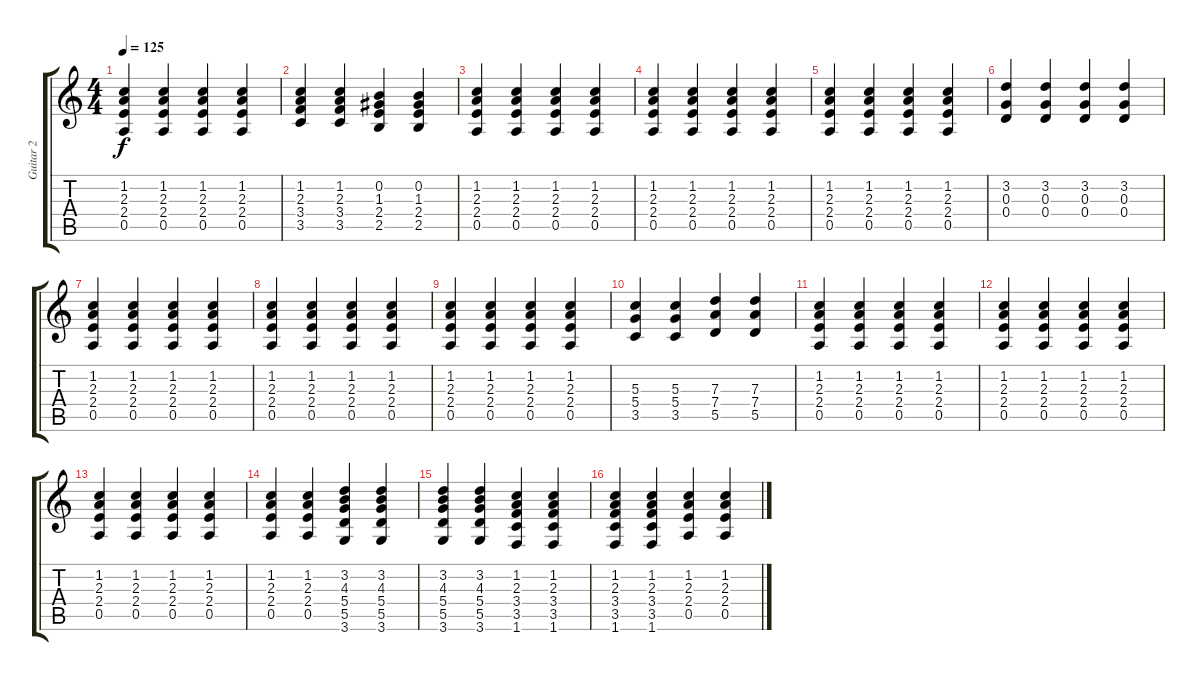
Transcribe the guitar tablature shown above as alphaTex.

\track ("Guitar 2" "Guitar 2") {instrument overdrivenguitar}
\staff {score tabs}
\tuning (E4 B3 G3 D3 A2 E2) {hide}
\ts (4 4)
\tempo 125
\clef g2
\ks c
(1.2 2.3 2.4 0.5).4{dy f} (1.2 2.3 2.4 0.5).4 (1.2 2.3 2.4 0.5).4 (1.2 2.3 2.4 0.5).4 |
(1.2 2.3 3.4 3.5).4 (1.2 2.3 3.4 3.5).4 (0.2 1.3 2.4 2.5).4 (0.2 1.3 2.4 2.5).4 |
(1.2 2.3 2.4 0.5).4 (1.2 2.3 2.4 0.5).4 (1.2 2.3 2.4 0.5).4 (1.2 2.3 2.4 0.5).4 |
(1.2 2.3 2.4 0.5).4 (1.2 2.3 2.4 0.5).4 (1.2 2.3 2.4 0.5).4 (1.2 2.3 2.4 0.5).4 |
(1.2 2.3 2.4 0.5).4 (1.2 2.3 2.4 0.5).4 (1.2 2.3 2.4 0.5).4 (1.2 2.3 2.4 0.5).4 |
(3.2 0.3 0.4).4 (3.2 0.3 0.4).4 (3.2 0.3 0.4).4 (3.2 0.3 0.4).4 |
(1.2 2.3 2.4 0.5).4 (1.2 2.3 2.4 0.5).4 (1.2 2.3 2.4 0.5).4 (1.2 2.3 2.4 0.5).4 |
(1.2 2.3 2.4 0.5).4 (1.2 2.3 2.4 0.5).4 (1.2 2.3 2.4 0.5).4 (1.2 2.3 2.4 0.5).4 |
(1.2 2.3 2.4 0.5).4 (1.2 2.3 2.4 0.5).4 (1.2 2.3 2.4 0.5).4 (1.2 2.3 2.4 0.5).4 |
(5.3 5.4 3.5).4 (5.3 5.4 3.5).4 (7.3 7.4 5.5).4 (7.3 7.4 5.5).4 |
(1.2 2.3 2.4 0.5).4 (1.2 2.3 2.4 0.5).4 (1.2 2.3 2.4 0.5).4 (1.2 2.3 2.4 0.5).4 |
(1.2 2.3 2.4 0.5).4 (1.2 2.3 2.4 0.5).4 (1.2 2.3 2.4 0.5).4 (1.2 2.3 2.4 0.5).4 |
(1.2 2.3 2.4 0.5).4 (1.2 2.3 2.4 0.5).4 (1.2 2.3 2.4 0.5).4 (1.2 2.3 2.4 0.5).4 |
(1.2 2.3 2.4 0.5).4 (1.2 2.3 2.4 0.5).4 (3.2 4.3 5.4 5.5 3.6).4 (3.2 4.3 5.4 5.5 3.6).4 |
(3.2 4.3 5.4 5.5 3.6).4 (3.2 4.3 5.4 5.5 3.6).4 (1.2 2.3 3.4 3.5 1.6).4 (1.2 2.3 3.4 3.5 1.6).4 |
(1.2 2.3 3.4 3.5 1.6).4 (1.2 2.3 3.4 3.5 1.6).4 (1.2 2.3 2.4 0.5).4 (1.2 2.3 2.4 0.5).4
